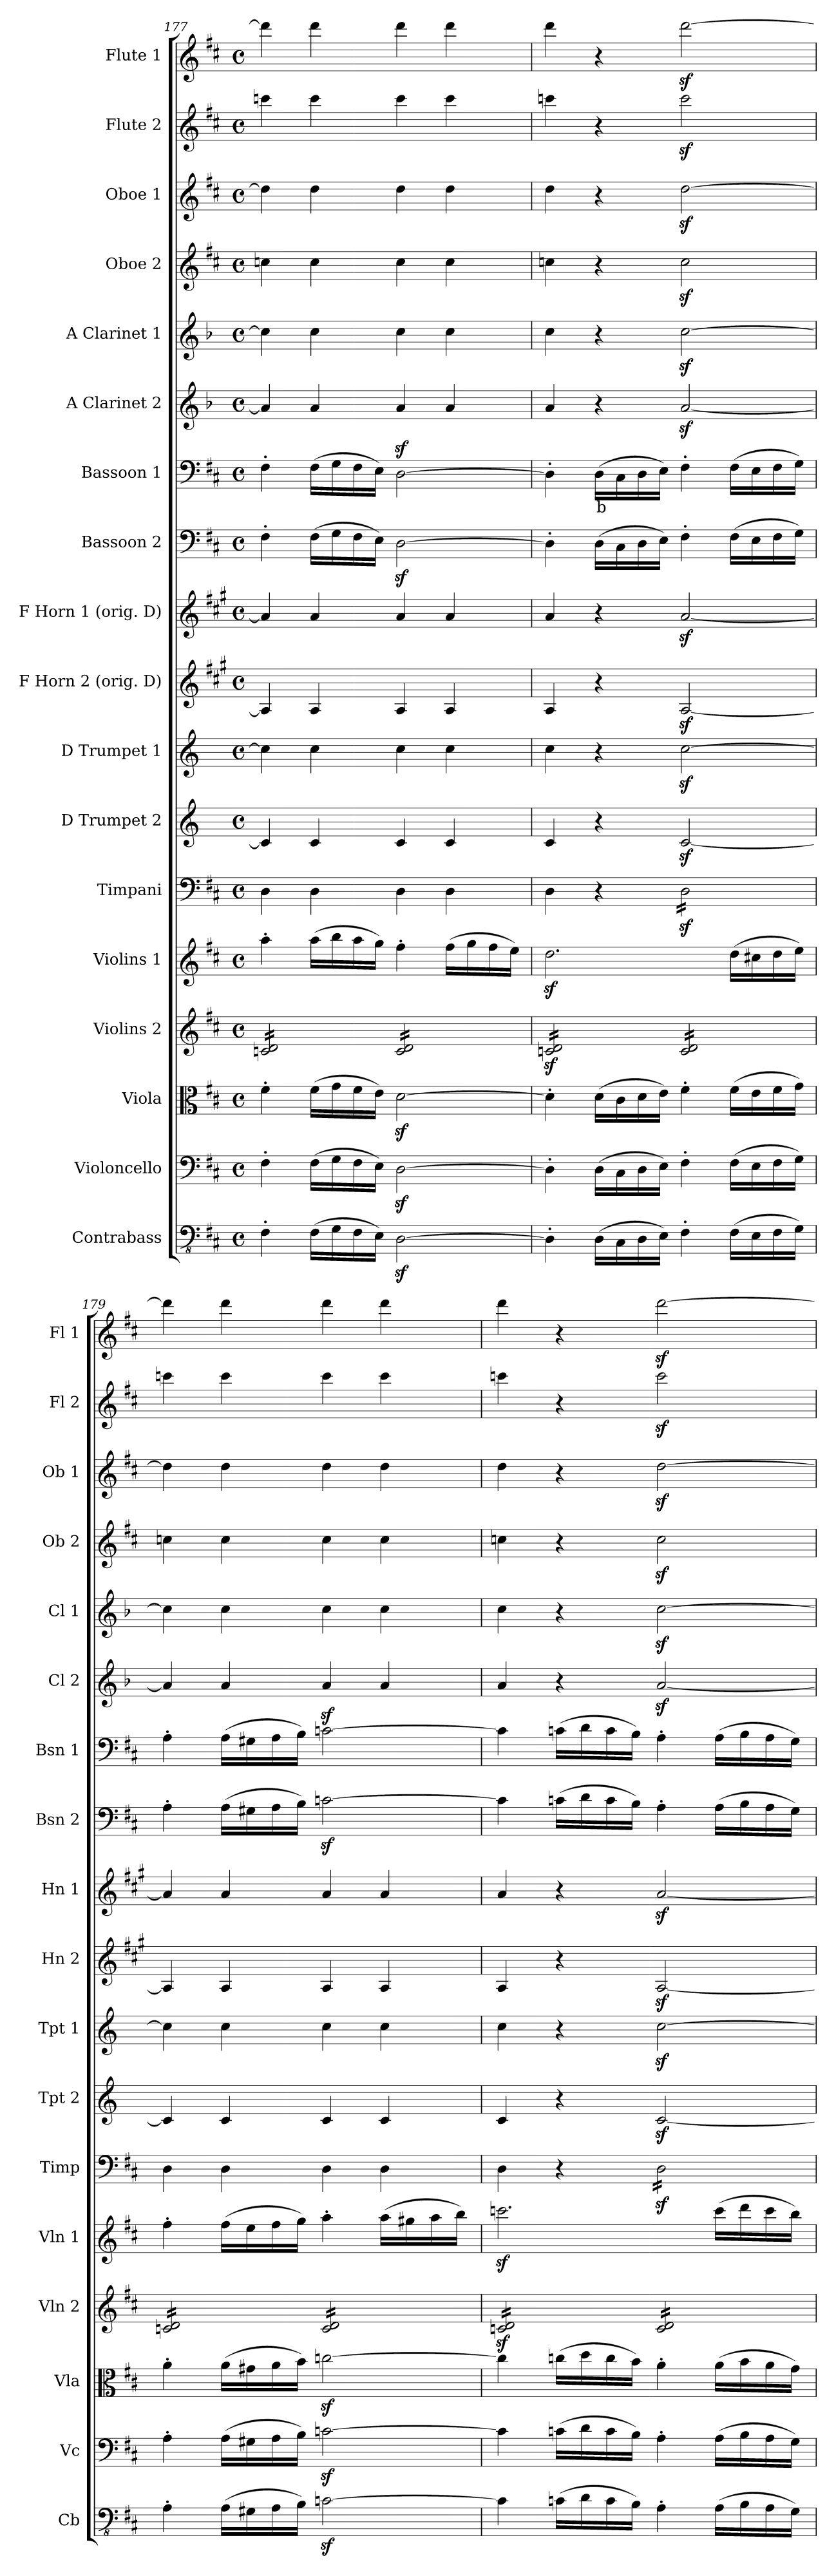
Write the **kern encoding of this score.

**kern	**kern	**kern	**kern	**kern	**kern	**kern	**kern	**kern	**kern	**kern	**kern	**text	**kern	**kern	**kern	**kern	**kern	**kern
*part18	*part17	*part16	*part15	*part14	*part13	*part12	*part11	*part10	*part9	*part8	*part7	*part7	*part6	*part5	*part4	*part3	*part2	*part1
*staff18	*staff17	*staff16	*staff15	*staff14	*staff13	*staff12	*staff11	*staff10	*staff9	*staff8	*staff7	*staff7	*staff6	*staff5	*staff4	*staff3	*staff2	*staff1
*I"Contrabass	*I"Violoncello	*I"Viola	*I"Violins 2	*I"Violins 1	*I"Timpani	*I"D Trumpet 2	*I"D Trumpet 1	*I"F Horn 2 (orig.  D)	*I"F Horn 1 (orig.  D)	*I"Bassoon 2	*I"Bassoon 1	*	*I"A Clarinet 2	*I"A Clarinet 1	*I"Oboe 2	*I"Oboe 1	*I"Flute 2	*I"Flute 1
*I'Cb	*I'Vc	*I'Vla	*I'Vln 2	*I'Vln 1	*I'Timp	*I'Tpt 2	*I'Tpt 1	*I'Hn 2	*I'Hn 1	*I'Bsn 2	*I'Bsn 1	*	*I'Cl 2	*I'Cl 1	*I'Ob 2	*I'Ob 1	*I'Fl 2	*I'Fl 1
!!LO:PB:g=z
*clefFv4	*clefF4	*clefC3	*clefG2	*clefG2	*clefF4	*clefG2	*clefG2	*clefG2	*clefG2	*clefF4	*clefF4	*	*clefG2	*clefG2	*clefG2	*clefG2	*clefG2	*clefG2
*	*	*	*	*	*	*ITrd-1c-2	*ITrd-1c-2	*ITrd4c7	*ITrd4c7	*	*	*	*ITrd2c3	*ITrd2c3	*	*	*	*
*k[f#c#]	*k[f#c#]	*k[f#c#]	*k[f#c#]	*k[f#c#]	*k[f#c#]	*k[f#c#]	*k[f#c#]	*k[f#c#]	*k[f#c#]	*k[f#c#]	*k[f#c#]	*	*k[f#c#]	*k[f#c#]	*k[f#c#]	*k[f#c#]	*k[f#c#]	*k[f#c#]
*M4/4	*M4/4	*M4/4	*M4/4	*M4/4	*M4/4	*M4/4	*M4/4	*M4/4	*M4/4	*M4/4	*M4/4	*	*M4/4	*M4/4	*M4/4	*M4/4	*M4/4	*M4/4
*met(c)	*met(c)	*met(c)	*met(c)	*met(c)	*met(c)	*met(c)	*met(c)	*met(c)	*met(c)	*met(c)	*met(c)	*	*met(c)	*met(c)	*met(c)	*met(c)	*met(c)	*met(c)
=177	=177	=177	=177	=177	=177	=177	=177	=177	=177	=177	=177	=177	=177	=177	=177	=177	=177	=177
*	*	*	*tremolo	*	*	*	*	*	*	*	*	*	*	*	*	*	*	*
4FF#'\	4F#'\	4f#'\	16cn/ 16d/LL	4aa'\	4D\	4d/]	4dd\]	4D/]	4d/]	4F#'\	4F#'\	.	4f#/]	4a\]	4ccn\	4dd\]	4cccn\	4ddd\]
.	.	.	16cn/ 16d/	.	.	.	.	.	.	.	.	.	.	.	.	.	.	.
.	.	.	16cn/ 16d/	.	.	.	.	.	.	.	.	.	.	.	.	.	.	.
.	.	.	16cn/ 16d/	.	.	.	.	.	.	.	.	.	.	.	.	.	.	.
(>16FF#\LL	(>16F#\LL	(>16f#\LL	16cn/ 16d/	(>16aa\LL	4D\	4d/	4dd\	4D/	4d/	(>16F#\LL	(>16F#\LL	.	4f#/	4a\	4cc\	4dd\	4ccc\	4ddd\
16GG\	16G\	16g\	16cn/ 16d/	16bb\	.	.	.	.	.	16G\	16G\	.	.	.	.	.	.	.
16FF#\	16F#\	16f#\	16cn/ 16d/	16aa\	.	.	.	.	.	16F#\	16F#\	.	.	.	.	.	.	.
16EE\JJ)	16E\JJ)	16e\JJ)	16cn/ 16d/JJ	16gg\JJ)	.	.	.	.	.	16E\JJ)	16E\JJ)	.	.	.	.	.	.	.
[2DDz<\	[2Dz<\	[2dz<\	16c/ 16d/LL	4ff#'\	4D\	4d/	4dd\	4D/	4d/	[2Dz<\	[2Dz<\	.	4f#/	4a\	4cc\	4dd\	4ccc\	4ddd\
.	.	.	16c/ 16d/	.	.	.	.	.	.	.	.	.	.	.	.	.	.	.
.	.	.	16c/ 16d/	.	.	.	.	.	.	.	.	.	.	.	.	.	.	.
.	.	.	16c/ 16d/	.	.	.	.	.	.	.	.	.	.	.	.	.	.	.
.	.	.	16c/ 16d/	(>16ff#\LL	4D\	4d/	4dd\	4D/	4d/	.	.	.	4f#/	4a\	4cc\	4dd\	4ccc\	4ddd\
.	.	.	16c/ 16d/	16gg\	.	.	.	.	.	.	.	.	.	.	.	.	.	.
.	.	.	16c/ 16d/	16ff#\	.	.	.	.	.	.	.	.	.	.	.	.	.	.
.	.	.	16c/ 16d/JJ	16ee\JJ)	.	.	.	.	.	.	.	.	.	.	.	.	.	.
=178	=178	=178	=178	=178	=178	=178	=178	=178	=178	=178	=178	=178	=178	=178	=178	=178	=178	=178
4DD'\]	4D'\]	4d'\]	16cn/z< 16d/z<LL	2.ddz<\	4D\	4d/	4dd\	4D/	4d/	4D'\]	4D'\]	.	4f#/	4a\	4ccn\	4dd\	4cccn\	4ddd\
.	.	.	16cn/z< 16d/z<	.	.	.	.	.	.	.	.	.	.	.	.	.	.	.
.	.	.	16cn/z< 16d/z<	.	.	.	.	.	.	.	.	.	.	.	.	.	.	.
.	.	.	16cn/z< 16d/z<	.	.	.	.	.	.	.	.	.	.	.	.	.	.	.
!	!	!	!	!	!	!	!	!	!	!	!	!LO:LY:b:color=#FF0000	!	!	!	!	!	!
(>16DD\LL	(>16D\LL	(>16d\LL	16cn/z< 16d/z<	.	4r	4r	4r	4r	4r	(>16D\LL	(>16D\LL	b	4r	4r	4r	4r	4r	4r
16CC#\	16C#\	16c#\	16cn/z< 16d/z<	.	.	.	.	.	.	16C#\	16C#\	.	.	.	.	.	.	.
16DD\	16D\	16d\	16cn/z< 16d/z<	.	.	.	.	.	.	16D\	16D\	.	.	.	.	.	.	.
16EE\JJ)	16E\JJ)	16e\JJ)	16cn/z< 16d/z<JJ	.	.	.	.	.	.	16E\JJ)	16E\JJ)	.	.	.	.	.	.	.
*	*	*	*	*	*tremolo	*	*	*	*	*	*	*	*	*	*	*	*	*
4FF#'\	4F#'\	4f#'\	16c/ 16d/LL	.	16Dz<\LL	[2dz</	[2ddz<\	[2Dz</	[2dz</	4F#'\	4F#'\	.	[2f#z</	[2az<\	2ccz<\	[2ddz<\	2cccz<\	[2dddz<\
.	.	.	16c/ 16d/	.	16Dz<\	.	.	.	.	.	.	.	.	.	.	.	.	.
.	.	.	16c/ 16d/	.	16Dz<\	.	.	.	.	.	.	.	.	.	.	.	.	.
.	.	.	16c/ 16d/	.	16Dz<\	.	.	.	.	.	.	.	.	.	.	.	.	.
(>16FF#\LL	(>16F#\LL	(>16f#\LL	16c/ 16d/	(>16dd\LL	16Dz<\	.	.	.	.	(>16F#\LL	(>16F#\LL	.	.	.	.	.	.	.
16EE\	16E\	16e\	16c/ 16d/	16cc#X\	16Dz<\	.	.	.	.	16E\	16E\	.	.	.	.	.	.	.
16FF#\	16F#\	16f#\	16c/ 16d/	16dd\	16Dz<\	.	.	.	.	16F#\	16F#\	.	.	.	.	.	.	.
16GG\JJ)	16G\JJ)	16g\JJ)	16c/ 16d/JJ	16ee\JJ)	16Dz<\JJ	.	.	.	.	16G\JJ)	16G\JJ)	.	.	.	.	.	.	.
*	*	*	*	*	*Xtremolo	*	*	*	*	*	*	*	*	*	*	*	*	*
=179	=179	=179	=179	=179	=179	=179	=179	=179	=179	=179	=179	=179	=179	=179	=179	=179	=179	=179
4AA'\	4A'\	4a'\	16cn/ 16d/LL	4ff#'\	4D\	4d/]	4dd\]	4D/]	4d/]	4A'\	4A'\	.	4f#/]	4a\]	4ccn\	4dd\]	4cccn\	4ddd\]
.	.	.	16cn/ 16d/	.	.	.	.	.	.	.	.	.	.	.	.	.	.	.
.	.	.	16cn/ 16d/	.	.	.	.	.	.	.	.	.	.	.	.	.	.	.
.	.	.	16cn/ 16d/	.	.	.	.	.	.	.	.	.	.	.	.	.	.	.
(>16AA\LL	(>16A\LL	(>16a\LL	16cn/ 16d/	(>16ff#\LL	4D\	4d/	4dd\	4D/	4d/	(>16A\LL	(>16A\LL	.	4f#/	4a\	4cc\	4dd\	4ccc\	4ddd\
16GG#X\	16G#X\	16g#X\	16cn/ 16d/	16ee\	.	.	.	.	.	16G#X\	16G#X\	.	.	.	.	.	.	.
16AA\	16A\	16a\	16cn/ 16d/	16ff#\	.	.	.	.	.	16A\	16A\	.	.	.	.	.	.	.
16BB\JJ)	16B\JJ)	16b\JJ)	16cn/ 16d/JJ	16gg\JJ)	.	.	.	.	.	16B\JJ)	16B\JJ)	.	.	.	.	.	.	.
[2Cnz<\	[2cnz<\	[2ccnz<\	16c/ 16d/LL	4aa'\	4D\	4d/	4dd\	4D/	4d/	[2cnz<\	[2cnz<\	.	4f#/	4a\	4cc\	4dd\	4ccc\	4ddd\
.	.	.	16c/ 16d/	.	.	.	.	.	.	.	.	.	.	.	.	.	.	.
.	.	.	16c/ 16d/	.	.	.	.	.	.	.	.	.	.	.	.	.	.	.
.	.	.	16c/ 16d/	.	.	.	.	.	.	.	.	.	.	.	.	.	.	.
.	.	.	16c/ 16d/	(>16aa\LL	4D\	4d/	4dd\	4D/	4d/	.	.	.	4f#/	4a\	4cc\	4dd\	4ccc\	4ddd\
.	.	.	16c/ 16d/	16gg#X\	.	.	.	.	.	.	.	.	.	.	.	.	.	.
.	.	.	16c/ 16d/	16aa\	.	.	.	.	.	.	.	.	.	.	.	.	.	.
.	.	.	16c/ 16d/JJ	16bb\JJ)	.	.	.	.	.	.	.	.	.	.	.	.	.	.
=180	=180	=180	=180	=180	=180	=180	=180	=180	=180	=180	=180	=180	=180	=180	=180	=180	=180	=180
4C\]	4c\]	4cc\]	16cn/z< 16d/z<LL	2.cccnz<\	4D\	4d/	4dd\	4D/	4d/	4c\]	4c\]	.	4f#/	4a\	4ccn\	4dd\	4cccn\	4ddd\
.	.	.	16cn/z< 16d/z<	.	.	.	.	.	.	.	.	.	.	.	.	.	.	.
.	.	.	16cn/z< 16d/z<	.	.	.	.	.	.	.	.	.	.	.	.	.	.	.
.	.	.	16cn/z< 16d/z<	.	.	.	.	.	.	.	.	.	.	.	.	.	.	.
(>16Cn\LL	(>16cn\LL	(>16ccn\LL	16cn/z< 16d/z<	.	4r	4r	4r	4r	4r	(>16cn\LL	(>16cn\LL	.	4r	4r	4r	4r	4r	4r
16D\	16d\	16dd\	16cn/z< 16d/z<	.	.	.	.	.	.	16d\	16d\	.	.	.	.	.	.	.
16C\	16c\	16cc\	16cn/z< 16d/z<	.	.	.	.	.	.	16c\	16c\	.	.	.	.	.	.	.
16BB\JJ)	16B\JJ)	16b\JJ)	16cn/z< 16d/z<JJ	.	.	.	.	.	.	16B\JJ)	16B\JJ)	.	.	.	.	.	.	.
*	*	*	*	*	*tremolo	*	*	*	*	*	*	*	*	*	*	*	*	*
4AA'\	4A'\	4a'\	16c/ 16d/LL	.	16Dz<\LL	[2dz</	[2ddz<\	[2Dz</	[2dz</	4A'\	4A'\	.	[2f#z</	[2az<\	2ccz<\	[2ddz<\	2cccz<\	[2dddz<\
.	.	.	16c/ 16d/	.	16Dz<\	.	.	.	.	.	.	.	.	.	.	.	.	.
.	.	.	16c/ 16d/	.	16Dz<\	.	.	.	.	.	.	.	.	.	.	.	.	.
.	.	.	16c/ 16d/	.	16Dz<\	.	.	.	.	.	.	.	.	.	.	.	.	.
(>16AA\LL	(>16A\LL	(>16a\LL	16c/ 16d/	(>16ccc\LL	16Dz<\	.	.	.	.	(>16A\LL	(>16A\LL	.	.	.	.	.	.	.
16BB\	16B\	16b\	16c/ 16d/	16ddd\	16Dz<\	.	.	.	.	16B\	16B\	.	.	.	.	.	.	.
16AA\	16A\	16a\	16c/ 16d/	16ccc\	16Dz<\	.	.	.	.	16A\	16A\	.	.	.	.	.	.	.
16GG\JJ)	16G\JJ)	16g\JJ)	16c/ 16d/JJ	16bb\JJ)	16Dz<\JJ	.	.	.	.	16G\JJ)	16G\JJ)	.	.	.	.	.	.	.
*	*	*	*	*	*Xtremolo	*	*	*	*	*	*	*	*	*	*	*	*	*
*	*	*	*Xtremolo	*	*	*	*	*	*	*	*	*	*	*	*	*	*	*
=	=	=	=	=	=	=	=	=	=	=	=	=	=	=	=	=	=	=
*-	*-	*-	*-	*-	*-	*-	*-	*-	*-	*-	*-	*-	*-	*-	*-	*-	*-	*-
